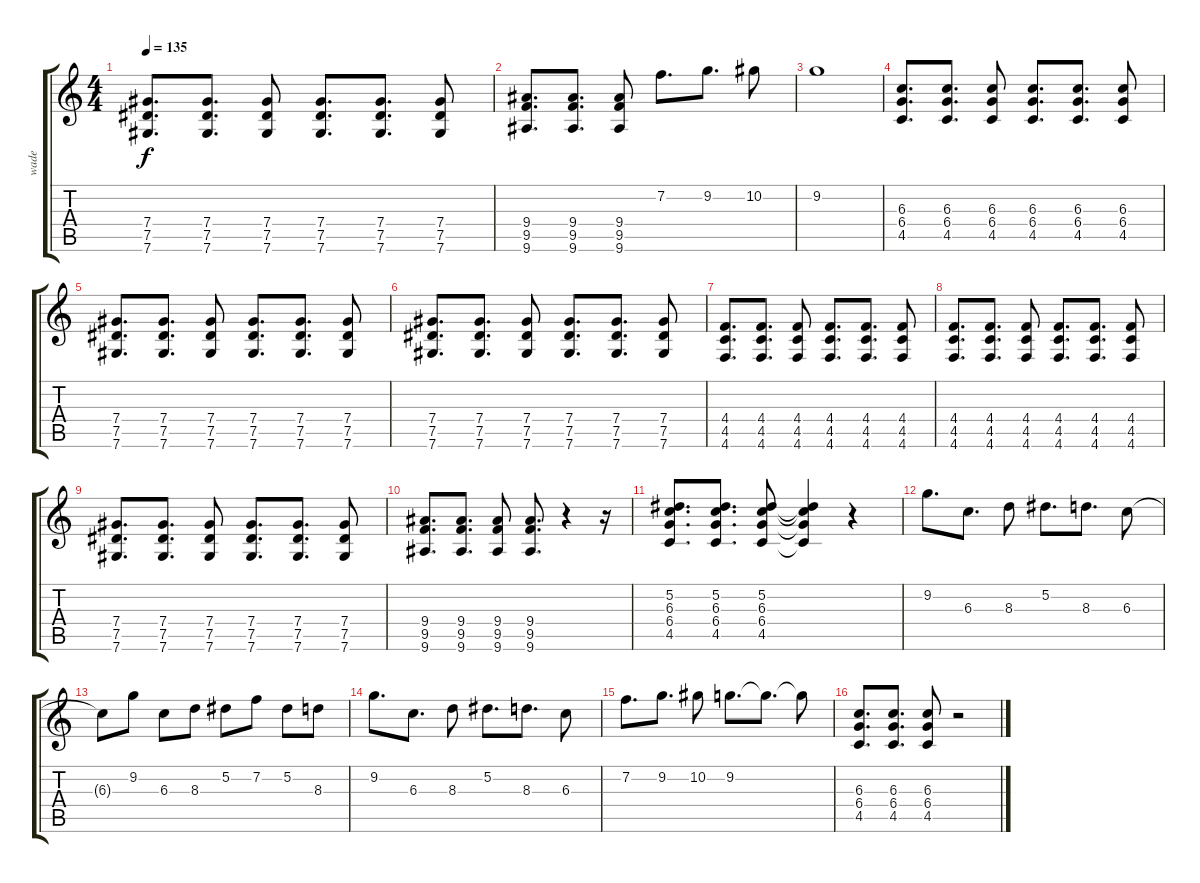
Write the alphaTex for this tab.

\track ("wade" "wade") {instrument distortionguitar}
\staff {score tabs}
\tuning (Eb4 Bb3 Gb3 Db3 Ab2 Db2) {hide}
\ts (4 4)
\tempo 135
\clef g2
\ks c
(7.4 7.5 7.6).8{d dy f} (7.4 7.5 7.6).8{d} (7.4 7.5 7.6).8 (7.4 7.5 7.6).8{d} (7.4 7.5 7.6).8{d} (7.4 7.5 7.6).8 |
(9.4 9.5 9.6).8{d} (9.4 9.5 9.6).8{d} (9.4 9.5 9.6).8 7.2.8{d} 9.2.8{d} 10.2.8 |
9.2.1 |
(6.3 6.4 4.5).8{d} (6.3 6.4 4.5).8{d} (6.3 6.4 4.5).8 (6.3 6.4 4.5).8{d} (6.3 6.4 4.5).8{d} (6.3 6.4 4.5).8 |
(7.4 7.5 7.6).8{d} (7.4 7.5 7.6).8{d} (7.4 7.5 7.6).8 (7.4 7.5 7.6).8{d} (7.4 7.5 7.6).8{d} (7.4 7.5 7.6).8 |
(7.4 7.5 7.6).8{d} (7.4 7.5 7.6).8{d} (7.4 7.5 7.6).8 (7.4 7.5 7.6).8{d} (7.4 7.5 7.6).8{d} (7.4 7.5 7.6).8 |
(4.4 4.5 4.6).8{d} (4.4 4.5 4.6).8{d} (4.4 4.5 4.6).8 (4.4 4.5 4.6).8{d} (4.4 4.5 4.6).8{d} (4.4 4.5 4.6).8 |
(4.4 4.5 4.6).8{d} (4.4 4.5 4.6).8{d} (4.4 4.5 4.6).8 (4.4 4.5 4.6).8{d} (4.4 4.5 4.6).8{d} (4.4 4.5 4.6).8 |
(7.4 7.5 7.6).8{d} (7.4 7.5 7.6).8{d} (7.4 7.5 7.6).8 (7.4 7.5 7.6).8{d} (7.4 7.5 7.6).8{d} (7.4 7.5 7.6).8 |
(9.4 9.5 9.6).8{d} (9.4 9.5 9.6).8{d} (9.4 9.5 9.6).8 (9.4 9.5 9.6).8{d} r.4 r.16 |
(5.2 6.3 6.4 4.5).8{d} (5.2 6.3 6.4 4.5).8{d} (5.2 6.3 6.4 4.5).8 (5.2{t} 6.3{t} 6.4{t} 4.5{t}).4 r.4 |
9.2.8{d} 6.3.8{d} 8.3.8 5.2.8{d} 8.3.8{d} 6.3.8 |
6.3{t}.8 9.2.8 6.3.8 8.3.8 5.2.8 7.2.8 5.2.8 8.3.8 |
9.2.8{d} 6.3.8{d} 8.3.8 5.2.8{d} 8.3.8{d} 6.3.8 |
7.2.8{d} 9.2.8{d} 10.2.8 9.2.8{d} 9.2{t}.8{d} 9.2{t}.8 |
(6.3 6.4 4.5).8{d} (6.3 6.4 4.5).8{d} (6.3 6.4 4.5).8 r.2
